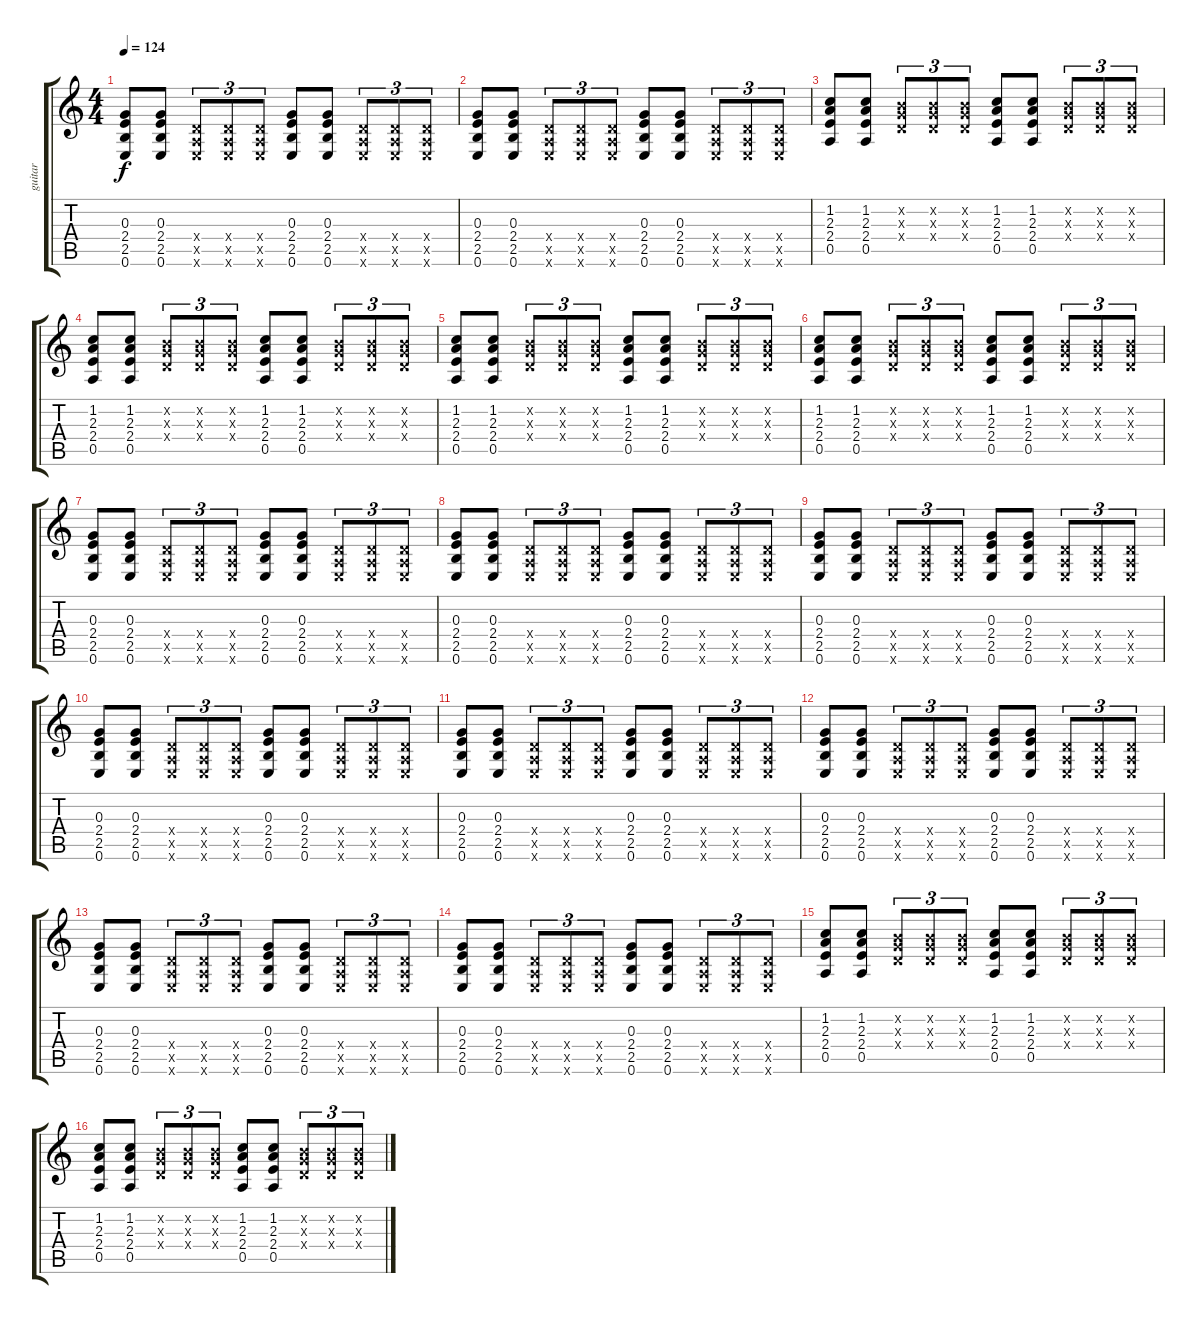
\track ("guitar" "guitar") {instrument overdrivenguitar}
\staff {score tabs}
\tuning (E4 B3 G3 D3 A2 E2) {hide}
\ts (4 4)
\tempo 124
\clef g2
\ks c
(0.3 2.4 2.5 0.6).8{dy f} (0.3 2.4 2.5 0.6).8 (0.4{x} 0.5{x} 0.6{x}).8{tu (3 2)} (0.4{x} 0.5{x} 0.6{x}).8{tu (3 2)} (0.4{x} 0.5{x} 0.6{x}).8{tu (3 2)} (0.3 2.4 2.5 0.6).8 (0.3 2.4 2.5 0.6).8 (0.4{x} 0.5{x} 0.6{x}).8{tu (3 2)} (0.4{x} 0.5{x} 0.6{x}).8{tu (3 2)} (0.4{x} 0.5{x} 0.6{x}).8{tu (3 2)} |
(0.3 2.4 2.5 0.6).8 (0.3 2.4 2.5 0.6).8 (0.4{x} 0.5{x} 0.6{x}).8{tu (3 2)} (0.4{x} 0.5{x} 0.6{x}).8{tu (3 2)} (0.4{x} 0.5{x} 0.6{x}).8{tu (3 2)} (0.3 2.4 2.5 0.6).8 (0.3 2.4 2.5 0.6).8 (0.4{x} 0.5{x} 0.6{x}).8{tu (3 2)} (0.4{x} 0.5{x} 0.6{x}).8{tu (3 2)} (0.4{x} 0.5{x} 0.6{x}).8{tu (3 2)} |
(1.2 2.3 2.4 0.5).8 (1.2 2.3 2.4 0.5).8 (0.2{x} 0.3{x} 0.4{x}).8{tu (3 2)} (0.2{x} 0.3{x} 0.4{x}).8{tu (3 2)} (0.2{x} 0.3{x} 0.4{x}).8{tu (3 2)} (1.2 2.3 2.4 0.5).8 (1.2 2.3 2.4 0.5).8 (0.2{x} 0.3{x} 0.4{x}).8{tu (3 2)} (0.2{x} 0.3{x} 0.4{x}).8{tu (3 2)} (0.2{x} 0.3{x} 0.4{x}).8{tu (3 2)} |
(1.2 2.3 2.4 0.5).8 (1.2 2.3 2.4 0.5).8 (0.2{x} 0.3{x} 0.4{x}).8{tu (3 2)} (0.2{x} 0.3{x} 0.4{x}).8{tu (3 2)} (0.2{x} 0.3{x} 0.4{x}).8{tu (3 2)} (1.2 2.3 2.4 0.5).8 (1.2 2.3 2.4 0.5).8 (0.2{x} 0.3{x} 0.4{x}).8{tu (3 2)} (0.2{x} 0.3{x} 0.4{x}).8{tu (3 2)} (0.2{x} 0.3{x} 0.4{x}).8{tu (3 2)} |
(1.2 2.3 2.4 0.5).8 (1.2 2.3 2.4 0.5).8 (0.2{x} 0.3{x} 0.4{x}).8{tu (3 2)} (0.2{x} 0.3{x} 0.4{x}).8{tu (3 2)} (0.2{x} 0.3{x} 0.4{x}).8{tu (3 2)} (1.2 2.3 2.4 0.5).8 (1.2 2.3 2.4 0.5).8 (0.2{x} 0.3{x} 0.4{x}).8{tu (3 2)} (0.2{x} 0.3{x} 0.4{x}).8{tu (3 2)} (0.2{x} 0.3{x} 0.4{x}).8{tu (3 2)} |
(1.2 2.3 2.4 0.5).8 (1.2 2.3 2.4 0.5).8 (0.2{x} 0.3{x} 0.4{x}).8{tu (3 2)} (0.2{x} 0.3{x} 0.4{x}).8{tu (3 2)} (0.2{x} 0.3{x} 0.4{x}).8{tu (3 2)} (1.2 2.3 2.4 0.5).8 (1.2 2.3 2.4 0.5).8 (0.2{x} 0.3{x} 0.4{x}).8{tu (3 2)} (0.2{x} 0.3{x} 0.4{x}).8{tu (3 2)} (0.2{x} 0.3{x} 0.4{x}).8{tu (3 2)} |
(0.3 2.4 2.5 0.6).8 (0.3 2.4 2.5 0.6).8 (0.4{x} 0.5{x} 0.6{x}).8{tu (3 2)} (0.4{x} 0.5{x} 0.6{x}).8{tu (3 2)} (0.4{x} 0.5{x} 0.6{x}).8{tu (3 2)} (0.3 2.4 2.5 0.6).8 (0.3 2.4 2.5 0.6).8 (0.4{x} 0.5{x} 0.6{x}).8{tu (3 2)} (0.4{x} 0.5{x} 0.6{x}).8{tu (3 2)} (0.4{x} 0.5{x} 0.6{x}).8{tu (3 2)} |
(0.3 2.4 2.5 0.6).8 (0.3 2.4 2.5 0.6).8 (0.4{x} 0.5{x} 0.6{x}).8{tu (3 2)} (0.4{x} 0.5{x} 0.6{x}).8{tu (3 2)} (0.4{x} 0.5{x} 0.6{x}).8{tu (3 2)} (0.3 2.4 2.5 0.6).8 (0.3 2.4 2.5 0.6).8 (0.4{x} 0.5{x} 0.6{x}).8{tu (3 2)} (0.4{x} 0.5{x} 0.6{x}).8{tu (3 2)} (0.4{x} 0.5{x} 0.6{x}).8{tu (3 2)} |
(0.3 2.4 2.5 0.6).8 (0.3 2.4 2.5 0.6).8 (0.4{x} 0.5{x} 0.6{x}).8{tu (3 2)} (0.4{x} 0.5{x} 0.6{x}).8{tu (3 2)} (0.4{x} 0.5{x} 0.6{x}).8{tu (3 2)} (0.3 2.4 2.5 0.6).8 (0.3 2.4 2.5 0.6).8 (0.4{x} 0.5{x} 0.6{x}).8{tu (3 2)} (0.4{x} 0.5{x} 0.6{x}).8{tu (3 2)} (0.4{x} 0.5{x} 0.6{x}).8{tu (3 2)} |
(0.3 2.4 2.5 0.6).8 (0.3 2.4 2.5 0.6).8 (0.4{x} 0.5{x} 0.6{x}).8{tu (3 2)} (0.4{x} 0.5{x} 0.6{x}).8{tu (3 2)} (0.4{x} 0.5{x} 0.6{x}).8{tu (3 2)} (0.3 2.4 2.5 0.6).8 (0.3 2.4 2.5 0.6).8 (0.4{x} 0.5{x} 0.6{x}).8{tu (3 2)} (0.4{x} 0.5{x} 0.6{x}).8{tu (3 2)} (0.4{x} 0.5{x} 0.6{x}).8{tu (3 2)} |
(0.3 2.4 2.5 0.6).8 (0.3 2.4 2.5 0.6).8 (0.4{x} 0.5{x} 0.6{x}).8{tu (3 2)} (0.4{x} 0.5{x} 0.6{x}).8{tu (3 2)} (0.4{x} 0.5{x} 0.6{x}).8{tu (3 2)} (0.3 2.4 2.5 0.6).8 (0.3 2.4 2.5 0.6).8 (0.4{x} 0.5{x} 0.6{x}).8{tu (3 2)} (0.4{x} 0.5{x} 0.6{x}).8{tu (3 2)} (0.4{x} 0.5{x} 0.6{x}).8{tu (3 2)} |
(0.3 2.4 2.5 0.6).8 (0.3 2.4 2.5 0.6).8 (0.4{x} 0.5{x} 0.6{x}).8{tu (3 2)} (0.4{x} 0.5{x} 0.6{x}).8{tu (3 2)} (0.4{x} 0.5{x} 0.6{x}).8{tu (3 2)} (0.3 2.4 2.5 0.6).8 (0.3 2.4 2.5 0.6).8 (0.4{x} 0.5{x} 0.6{x}).8{tu (3 2)} (0.4{x} 0.5{x} 0.6{x}).8{tu (3 2)} (0.4{x} 0.5{x} 0.6{x}).8{tu (3 2)} |
(0.3 2.4 2.5 0.6).8 (0.3 2.4 2.5 0.6).8 (0.4{x} 0.5{x} 0.6{x}).8{tu (3 2)} (0.4{x} 0.5{x} 0.6{x}).8{tu (3 2)} (0.4{x} 0.5{x} 0.6{x}).8{tu (3 2)} (0.3 2.4 2.5 0.6).8 (0.3 2.4 2.5 0.6).8 (0.4{x} 0.5{x} 0.6{x}).8{tu (3 2)} (0.4{x} 0.5{x} 0.6{x}).8{tu (3 2)} (0.4{x} 0.5{x} 0.6{x}).8{tu (3 2)} |
(0.3 2.4 2.5 0.6).8 (0.3 2.4 2.5 0.6).8 (0.4{x} 0.5{x} 0.6{x}).8{tu (3 2)} (0.4{x} 0.5{x} 0.6{x}).8{tu (3 2)} (0.4{x} 0.5{x} 0.6{x}).8{tu (3 2)} (0.3 2.4 2.5 0.6).8 (0.3 2.4 2.5 0.6).8 (0.4{x} 0.5{x} 0.6{x}).8{tu (3 2)} (0.4{x} 0.5{x} 0.6{x}).8{tu (3 2)} (0.4{x} 0.5{x} 0.6{x}).8{tu (3 2)} |
(1.2 2.3 2.4 0.5).8 (1.2 2.3 2.4 0.5).8 (0.2{x} 0.3{x} 0.4{x}).8{tu (3 2)} (0.2{x} 0.3{x} 0.4{x}).8{tu (3 2)} (0.2{x} 0.3{x} 0.4{x}).8{tu (3 2)} (1.2 2.3 2.4 0.5).8 (1.2 2.3 2.4 0.5).8 (0.2{x} 0.3{x} 0.4{x}).8{tu (3 2)} (0.2{x} 0.3{x} 0.4{x}).8{tu (3 2)} (0.2{x} 0.3{x} 0.4{x}).8{tu (3 2)} |
(1.2 2.3 2.4 0.5).8 (1.2 2.3 2.4 0.5).8 (0.2{x} 0.3{x} 0.4{x}).8{tu (3 2)} (0.2{x} 0.3{x} 0.4{x}).8{tu (3 2)} (0.2{x} 0.3{x} 0.4{x}).8{tu (3 2)} (1.2 2.3 2.4 0.5).8 (1.2 2.3 2.4 0.5).8 (0.2{x} 0.3{x} 0.4{x}).8{tu (3 2)} (0.2{x} 0.3{x} 0.4{x}).8{tu (3 2)} (0.2{x} 0.3{x} 0.4{x}).8{tu (3 2)}
